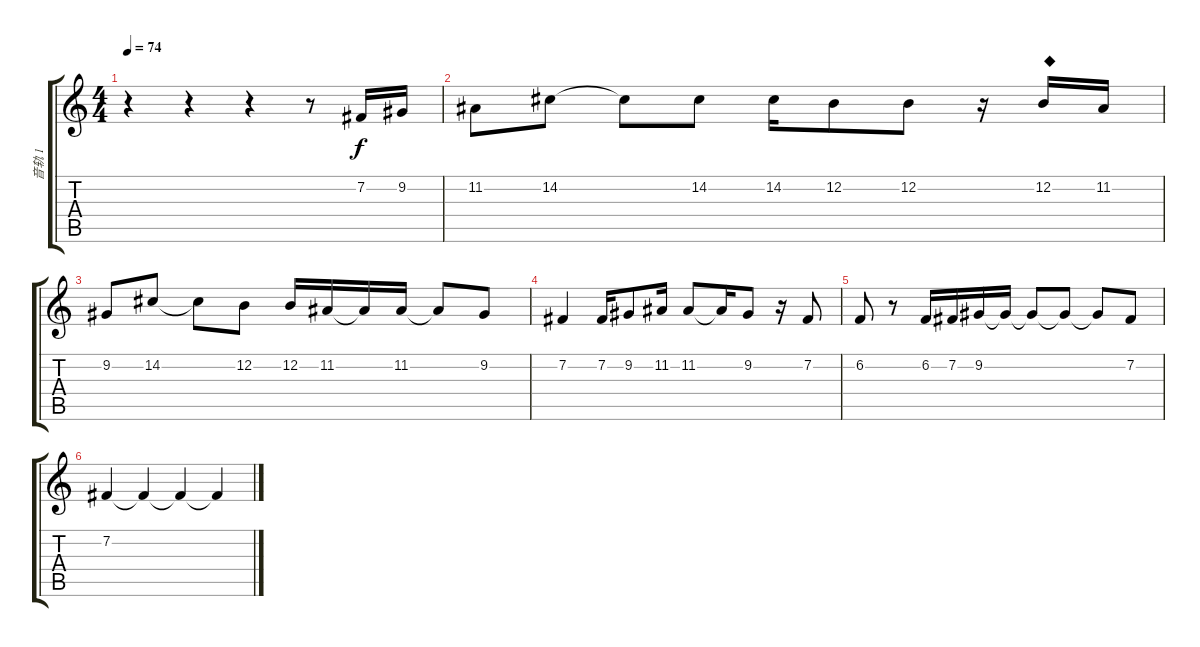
\track ("音轨 1" "音轨 1") {instrument acousticgrandpiano}
\staff {score tabs}
\tuning (E4 B3 G3 D3 A2 E2) {hide}
\ts (4 4)
\tempo 74
\clef g2
\ks c
r.4{dy f instrument acousticgrandpiano} r.4 r.4 r.8 7.2.16 9.2.16 |
11.2.8 14.2.8 14.2{t}.8 14.2.8 14.2.16 12.2.8 12.2.8 r.16 12.2.16{txt "◆"} 11.2.16 |
9.2.8 14.2.8 14.2{t}.8 12.2.8 12.2.16 11.2.16 11.2{t}.16 11.2.16 11.2{t}.8 9.2.8 |
7.2.4 7.2.16 9.2.8 11.2.16 11.2.8 11.2{t}.16 9.2.8 r.16 7.2.8 |
6.2.8 r.8 6.2.16 7.2.16 9.2.16 9.2{t}.16 9.2{t}.8 9.2{t}.8 9.2{t}.8 7.2.8 |
7.2.4 7.2{t}.4 7.2{t}.4 7.2{t}.4
